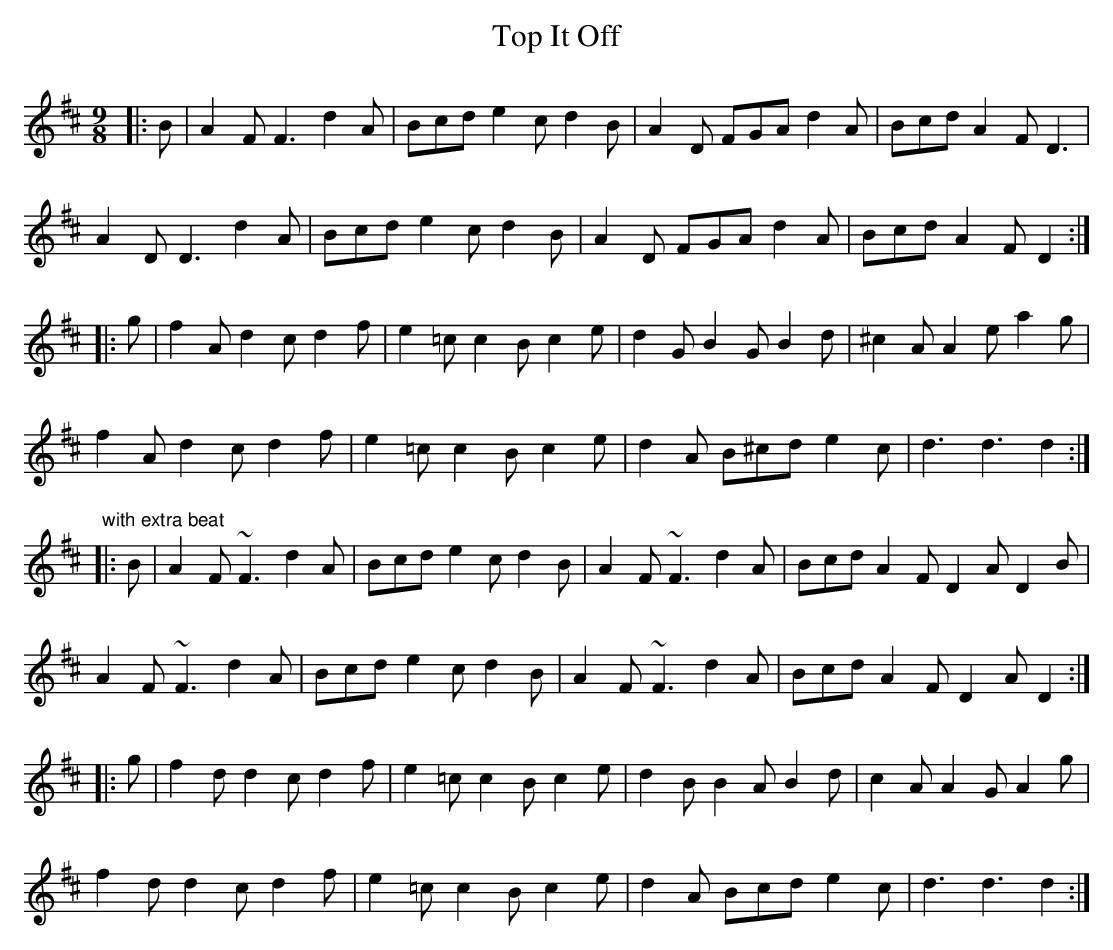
X:1
T: Top It Off
M: 9/8
L: 1/8
K: Dmaj
|:B|A2F F3d2A|Bcde2cd2B|A2D FGAd2A|BcdA2F D3|
A2D D3d2A|Bcde2cd2B|A2D FGAd2A|BcdA2FD2:|
|:g|f2A d2c d2f|e2=cc2Bc2e|d2GB2GB2d|^c2AA2ea2g|
f2Ad2cd2f|e2=cc2Bc2e|d2A B^cde2c|d3d3d2:|
"with extra beat"
|:B|A2F~F3d2A|Bcde2cd2B|A2F~F3d2A|BcdA2FD2AD2B|
A2F~F3d2A|Bcde2cd2B|A2F~F3d2A|BcdA2FD2AD2:|
|:g|f2dd2cd2f|e2=cc2Bc2e|d2BB2AB2d|c2AA2GA2g|
f2dd2cd2f|e2=cc2Bc2e|d2A Bcde2c|d3d3d2:|
